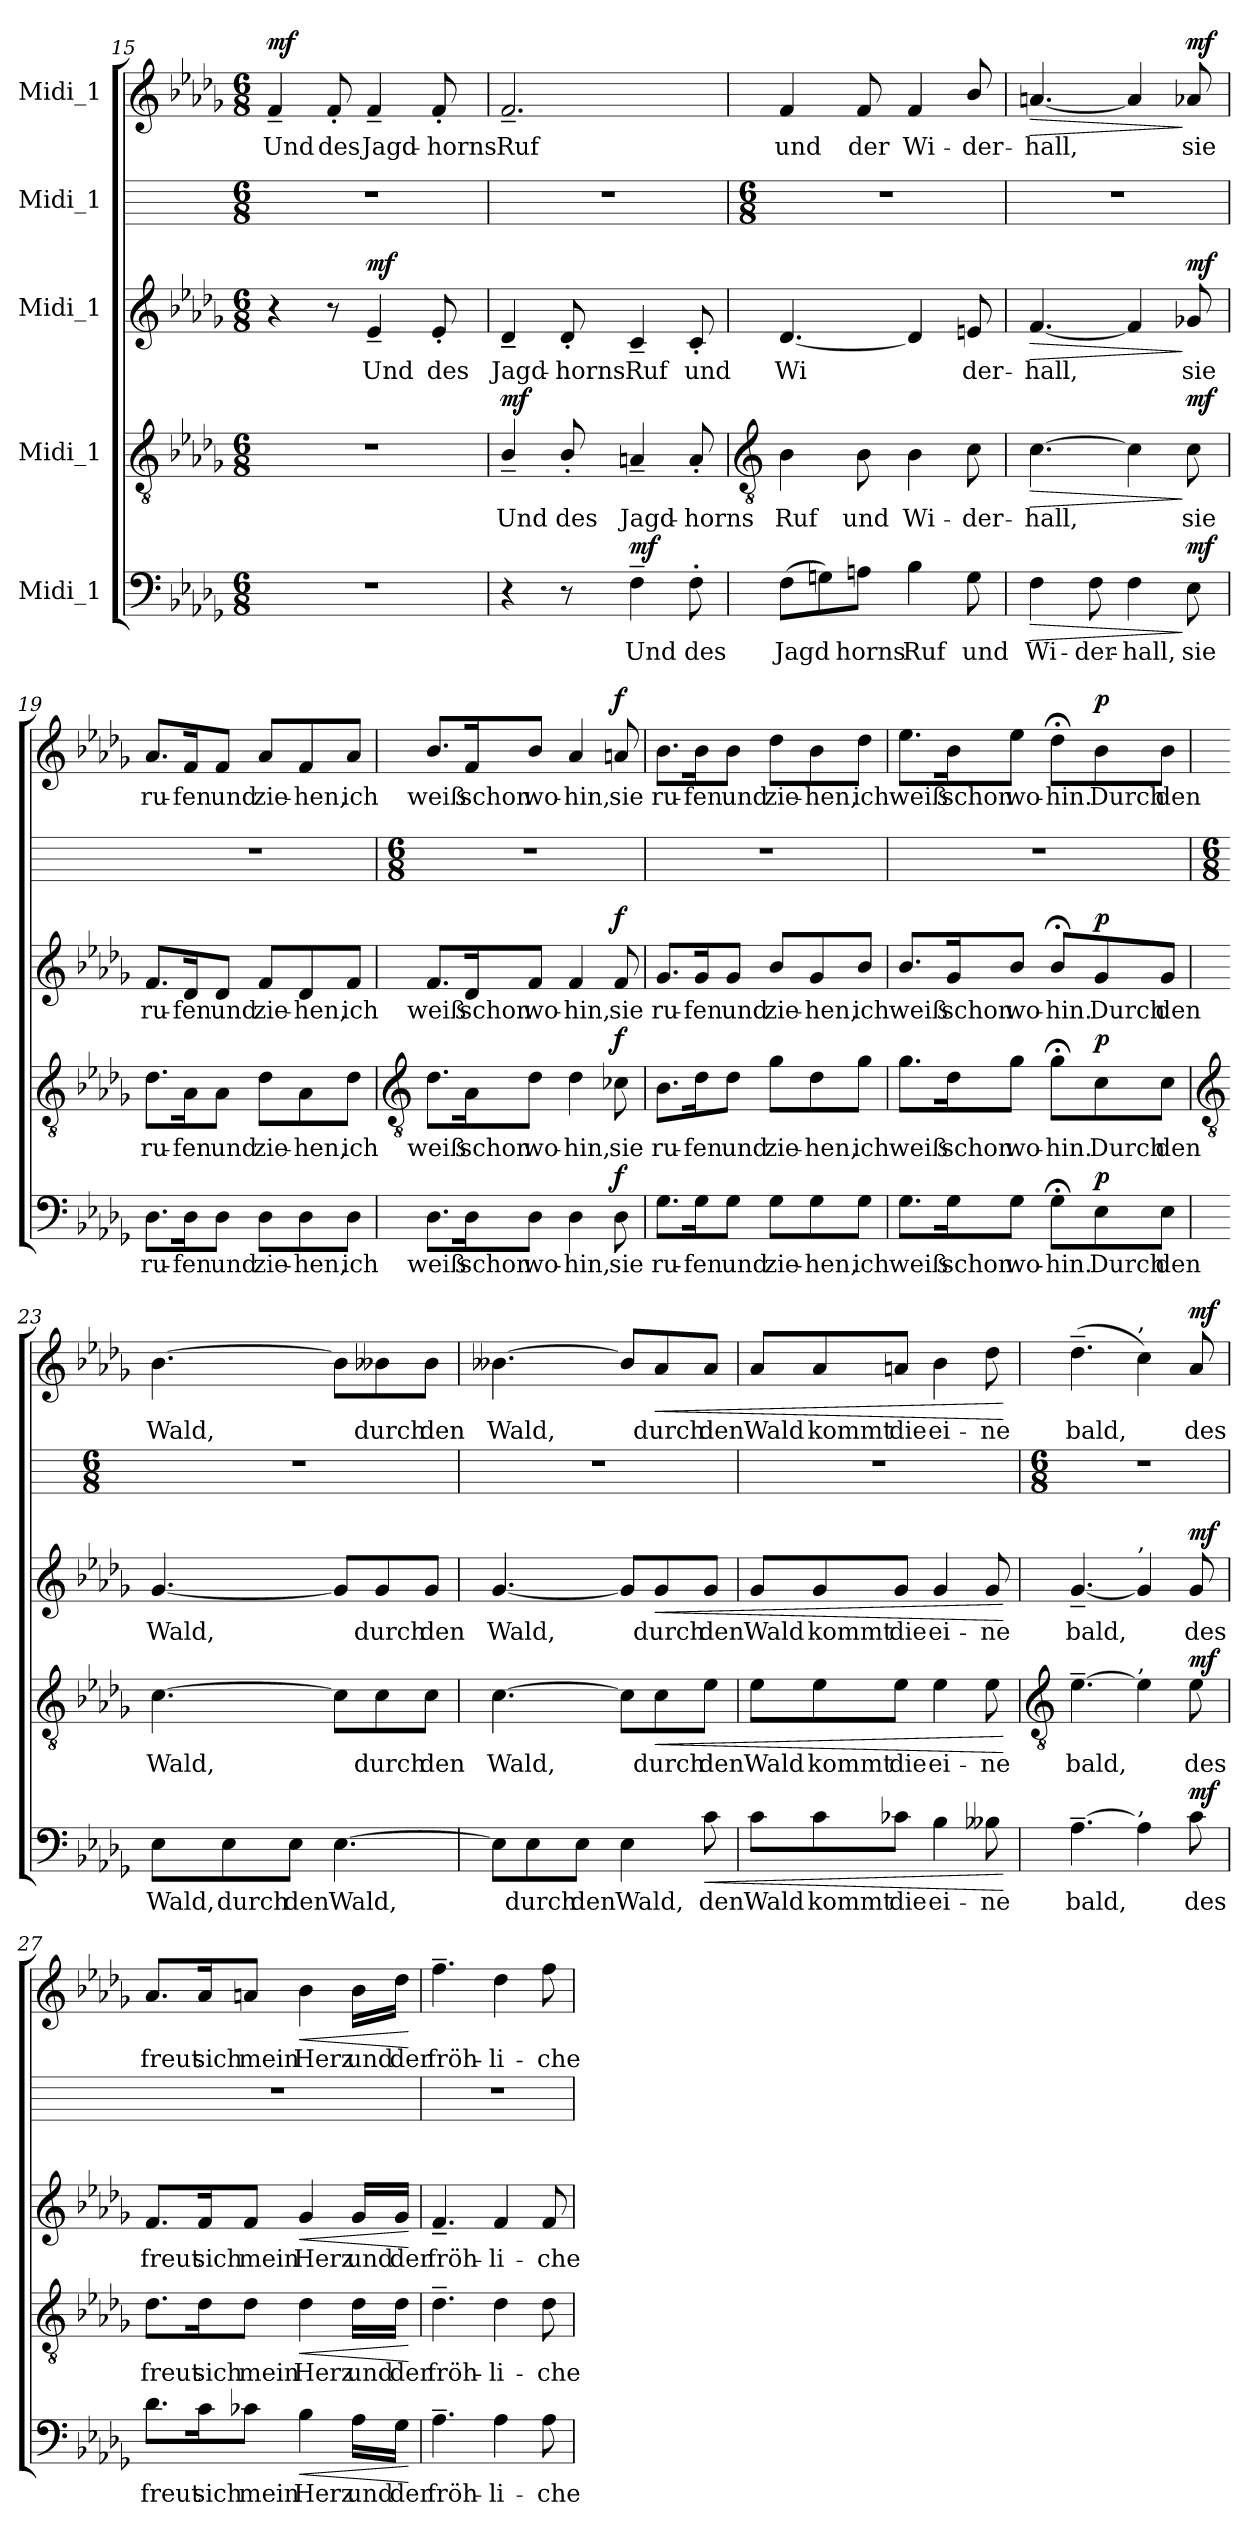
**kern	**text	**dynam	**kern	**text	**dynam	**kern	**text	**dynam	**kern	**kern	**text	**dynam
*part5	*part5	*part5	*part4	*part4	*part4	*part3	*part3	*part3	*part2	*part1	*part1	*part1
*staff5	*staff5	*staff5	*staff4	*staff4	*staff4	*staff3	*staff3	*staff3	*staff2	*staff1	*staff1	*staff1
*I"Midi_1	*	*	*I"Midi_1	*	*	*I"Midi_1	*	*	*I"Midi_1	*I"Midi_1	*	*
*clefF4	*	*	*clefGv2	*	*	*clefG2	*	*	*	*clefG2	*	*
*k[b-e-a-d-g-]	*	*	*k[b-e-a-d-g-]	*	*	*k[b-e-a-d-g-]	*	*	*	*k[b-e-a-d-g-]	*	*
*D-:	*	*	*D-:	*	*	*D-:	*	*	*	*D-:	*	*
*M6/8	*	*	*M6/8	*	*	*M6/8	*	*	*M6/8	*M6/8	*	*
=15	=15	=15	=15	=15	=15	=15	=15	=15	=15	=15	=15	=15
!LO:N:vis=1	!	!	!LO:N:vis=1	!	!	!	!	!	!	!	!LO:LY:b	!LO:DY:a
2.r	.	.	2.r	.	.	4r	.	.	2.r	4f~	Und	mf
!	!	!	!	!	!	!	!	!	!	!	!LO:LY:b	!
.	.	.	.	.	.	8r	.	.	.	8f'	des	.
!	!	!	!	!	!	!	!LO:LY:b	!LO:DY:a	!	!	!LO:LY:b	!
.	.	.	.	.	.	4e-~	Und	mf	.	4f~	Jagd-	.
!	!	!	!	!	!	!	!LO:LY:b	!	!	!	!LO:LY:b	!
.	.	.	.	.	.	8e-'	des	.	.	8f'	-horns	.
=16	=16	=16	=16	=16	=16	=16	=16	=16	=16	=16	=16	=16
!	!	!	!	!LO:LY:b	!LO:DY:a	!	!LO:LY:b	!	!	!	!LO:LY:b	!
4r	.	.	4B-~/	Und	mf	4d-~	Jagd-	.	2.r	2.f~	Ruf	.
!	!	!	!	!LO:LY:b	!	!	!LO:LY:b	!	!	!	!	!
8r	.	.	8B-'/	des	.	8d-'	-horns	.	.	.	.	.
!	!LO:LY:b	!LO:DY:a	!	!LO:LY:b	!	!	!LO:LY:b	!	!	!	!	!
4F~	Und	mf	4An~	Jagd-	.	4c~	Ruf	.	.	.	.	.
!	!LO:LY:b	!	!	!LO:LY:b	!	!	!LO:LY:b	!	!	!	!	!
8F'	des	.	8A'	-horns	.	8c'	und	.	.	.	.	.
!!LO:LB:g=z
=17	=17	=17	=17	=17	=17	=17	=17	=17	=17	=17	=17	=17
*	*	*	*clefGv2	*	*	*	*	*	*	*	*	*
*	*	*	*	*	*	*	*	*	*M6/8	*	*	*
!	!LO:LY:b	!	!	!LO:LY:b	!	!	!LO:LY:b	!	!	!	!LO:LY:b	!
(>8F\L	Jagd	.	4B-	Ruf	.	[4.d-	Wi	.	2.r	4f	und	.
8Gn\)	.	.	.	.	.	.	.	.	.	.	.	.
!	!LO:LY:b	!	!	!LO:LY:b	!	!	!	!	!	!	!LO:LY:b	!
8An\J	horns	.	8B-	und	.	.	.	.	.	8f	der	.
!	!LO:LY:b	!	!	!LO:LY:b	!	!	!	!	!	!	!LO:LY:b	!
4B-	Ruf	.	4B-	Wi-	.	4d-]	.	.	.	4f	Wi-	.
!	!LO:LY:b	!	!	!LO:LY:b	!	!	!LO:LY:b	!	!	!	!LO:LY:b	!
8G	und	.	8c	-der-	.	8en	der-	.	.	8b-/	-der-	.
=18	=18	=18	=18	=18	=18	=18	=18	=18	=18	=18	=18	=18
!	!LO:LY:b	!LO:HP:b	!	!LO:LY:b	!LO:HP:b	!	!LO:LY:b	!LO:HP:b	!	!	!LO:LY:b	!LO:HP:b
4F	Wi-	>	[4.c	-hall,	>	[4.f	-hall,	>	2.r	[4.an	-hall,	>
!	!LO:LY:b	!	!	!	!	!	!	!	!	!	!	!
8F	-der-	.	.	.	.	.	.	.	.	.	.	.
!	!LO:LY:b	!	!	!	!	!	!	!	!	!	!	!
4F	-hall,	.	4c]	.	.	4f]	.	.	.	4a]	.	.
!	!LO:LY:b	!LO:DY:n=1:a	!	!LO:LY:b	!LO:DY:n=1:a	!	!LO:LY:b	!LO:DY:n=1:a	!	!	!LO:LY:b	!LO:DY:n=1:a
8E-	sie	] mf	8c	sie	] mf	8g-X	sie	] mf	.	8a-X	sie	] mf
=19	=19	=19	=19	=19	=19	=19	=19	=19	=19	=19	=19	=19
!	!LO:LY:b	!	!	!LO:LY:b	!	!	!LO:LY:b	!	!	!	!LO:LY:b	!
8.D-\L	ru-	.	8.d-\L	ru-	.	8.f/L	ru-	.	2.r	8.a-/L	ru-	.
!	!LO:LY:b	!	!	!LO:LY:b	!	!	!LO:LY:b	!	!	!	!LO:LY:b	!
16D-\K	-fen	.	16A-\K	-fen	.	16d-/K	-fen	.	.	16f/K	-fen	.
!	!LO:LY:b	!	!	!LO:LY:b	!	!	!LO:LY:b	!	!	!	!LO:LY:b	!
8D-\J	und	.	8A-\J	und	.	8d-/J	und	.	.	8f/J	und	.
!	!LO:LY:b	!	!	!LO:LY:b	!	!	!LO:LY:b	!	!	!	!LO:LY:b	!
8D-\L	zie-	.	8d-\L	zie-	.	8f/L	zie-	.	.	8a-/L	zie-	.
!	!LO:LY:b	!	!	!LO:LY:b	!	!	!LO:LY:b	!	!	!	!LO:LY:b	!
8D-\	-hen,	.	8A-\	-hen,	.	8d-/	-hen,	.	.	8f/	-hen,	.
!	!LO:LY:b	!	!	!LO:LY:b	!	!	!LO:LY:b	!	!	!	!LO:LY:b	!
8D-\J	ich	.	8d-\J	ich	.	8f/J	ich	.	.	8a-/J	ich	.
!!LO:LB:g=z
=20	=20	=20	=20	=20	=20	=20	=20	=20	=20	=20	=20	=20
*	*	*	*clefGv2	*	*	*	*	*	*	*	*	*
*	*	*	*	*	*	*	*	*	*M6/8	*	*	*
!	!LO:LY:b	!	!	!LO:LY:b	!	!	!LO:LY:b	!	!	!	!LO:LY:b	!
8.D-\L	weiß	.	8.d-\L	weiß	.	8.f/L	weiß	.	2.r	8.b-/L	weiß	.
!	!LO:LY:b	!	!	!LO:LY:b	!	!	!LO:LY:b	!	!	!	!LO:LY:b	!
16D-\K	schon	.	16A-\K	schon	.	16d-/K	schon	.	.	16f/K	schon	.
!	!LO:LY:b	!	!	!LO:LY:b	!	!	!LO:LY:b	!	!	!	!LO:LY:b	!
8D-\J	wo-	.	8d-\J	wo-	.	8f/J	wo-	.	.	8b-/J	wo-	.
!	!LO:LY:b	!	!	!LO:LY:b	!	!	!LO:LY:b	!	!	!	!LO:LY:b	!
4D-	-hin,	.	4d-	-hin,	.	4f	-hin,	.	.	4a-	-hin,	.
!	!LO:LY:b	!LO:DY:a	!	!LO:LY:b	!LO:DY:a	!	!LO:LY:b	!LO:DY:a	!	!	!LO:LY:b	!LO:DY:a
8D-	sie	f	8c-X	sie	f	8f	sie	f	.	8an	sie	f
=21	=21	=21	=21	=21	=21	=21	=21	=21	=21	=21	=21	=21
!	!LO:LY:b	!	!	!LO:LY:b	!	!	!LO:LY:b	!	!	!	!LO:LY:b	!
8.G-\L	ru-	.	8.B-\L	ru-	.	8.g-/L	ru-	.	2.r	8.b-\L	ru-	.
!	!LO:LY:b	!	!	!LO:LY:b	!	!	!LO:LY:b	!	!	!	!LO:LY:b	!
16G-\K	-fen	.	16d-\K	-fen	.	16g-/K	-fen	.	.	16b-\K	-fen	.
!	!LO:LY:b	!	!	!LO:LY:b	!	!	!LO:LY:b	!	!	!	!LO:LY:b	!
8G-\J	und	.	8d-\J	und	.	8g-/J	und	.	.	8b-\J	und	.
!	!LO:LY:b	!	!	!LO:LY:b	!	!	!LO:LY:b	!	!	!	!LO:LY:b	!
8G-\L	zie-	.	8g-\L	zie-	.	8b-/L	zie-	.	.	8dd-\L	zie-	.
!	!LO:LY:b	!	!	!LO:LY:b	!	!	!LO:LY:b	!	!	!	!LO:LY:b	!
8G-\	-hen,	.	8d-\	-hen,	.	8g-/	-hen,	.	.	8b-\	-hen,	.
!	!LO:LY:b	!	!	!LO:LY:b	!	!	!LO:LY:b	!	!	!	!LO:LY:b	!
8G-\J	ich	.	8g-\J	ich	.	8b-/J	ich	.	.	8dd-\J	ich	.
=22	=22	=22	=22	=22	=22	=22	=22	=22	=22	=22	=22	=22
!	!LO:LY:b	!	!	!LO:LY:b	!	!	!LO:LY:b	!	!	!	!LO:LY:b	!
8.G-\L	weiß	.	8.g-\L	weiß	.	8.b-/L	weiß	.	2.r	8.ee-\L	weiß	.
!	!LO:LY:b	!	!	!LO:LY:b	!	!	!LO:LY:b	!	!	!	!LO:LY:b	!
16G-\K	schon	.	16d-\K	schon	.	16g-/K	schon	.	.	16b-\K	schon	.
!	!LO:LY:b	!	!	!LO:LY:b	!	!	!LO:LY:b	!	!	!	!LO:LY:b	!
8G-\J	wo-	.	8g-\J	wo-	.	8b-/J	wo-	.	.	8ee-\J	wo-	.
!	!LO:LY:b	!	!	!LO:LY:b	!	!	!LO:LY:b	!	!	!	!LO:LY:b	!
8G-;<\L	-hin.	.	8g-;<\L	-hin.	.	8b-;</L	-hin.	.	.	8dd-;<\L	-hin.	.
!	!LO:LY:b	!LO:DY:a	!	!LO:LY:b	!LO:DY:a	!	!LO:LY:b	!LO:DY:a	!	!	!LO:LY:b	!LO:DY:a
8E-\	Durch	p	8c\	Durch	p	8g-/	Durch	p	.	8b-\	Durch	p
!	!LO:LY:b	!	!	!LO:LY:b	!	!	!LO:LY:b	!	!	!	!LO:LY:b	!
8E-\J	den	.	8c\J	den	.	8g-/J	den	.	.	8b-\J	den	.
!!LO:LB:g=z
=23	=23	=23	=23	=23	=23	=23	=23	=23	=23	=23	=23	=23
*	*	*	*clefGv2	*	*	*	*	*	*	*	*	*
*	*	*	*	*	*	*	*	*	*M6/8	*	*	*
!	!LO:LY:b	!	!	!LO:LY:b	!	!	!LO:LY:b	!	!	!	!LO:LY:b	!
8E-\L	Wald,	.	[4.c	Wald,	.	[4.g-	Wald,	.	2.r	[4.b-	Wald,	.
!	!LO:LY:b	!	!	!	!	!	!	!	!	!	!	!
8E-\	durch	.	.	.	.	.	.	.	.	.	.	.
!	!LO:LY:b	!	!	!	!	!	!	!	!	!	!	!
8E-\J	den	.	.	.	.	.	.	.	.	.	.	.
!	!LO:LY:b	!	!	!	!	!	!	!	!	!	!	!
[4.E-	Wald,	.	8c\L]	.	.	8g-/L]	.	.	.	8b-\L]	.	.
!	!	!	!	!LO:LY:b	!	!	!LO:LY:b	!	!	!	!LO:LY:b	!
.	.	.	8c\	durch	.	8g-/	durch	.	.	8b--X\	durch	.
!	!	!	!	!LO:LY:b	!	!	!LO:LY:b	!	!	!	!LO:LY:b	!
.	.	.	8c\J	den	.	8g-/J	den	.	.	8b--\J	den	.
=24	=24	=24	=24	=24	=24	=24	=24	=24	=24	=24	=24	=24
!	!	!	!	!LO:LY:b	!	!	!LO:LY:b	!	!	!	!LO:LY:b	!
8E-\L]	.	.	[4.c	Wald,	.	[4.g-	Wald,	.	2.r	[4.b--X	Wald,	.
!	!LO:LY:b	!	!	!	!	!	!	!	!	!	!	!
8E-\	durch	.	.	.	.	.	.	.	.	.	.	.
!	!LO:LY:b	!	!	!	!	!	!	!	!	!	!	!
8E-\J	den	.	.	.	.	.	.	.	.	.	.	.
!	!LO:LY:b	!	!	!	!	!	!	!	!	!	!	!
4E-	Wald,	.	8c\L]	.	.	8g-/L]	.	.	.	8b--/L]	.	.
!	!	!	!	!LO:LY:b	!LO:HP:b	!	!LO:LY:b	!LO:HP:b	!	!	!LO:LY:b	!LO:HP:b
.	.	.	8c\	durch	<	8g-/	durch	<	.	8a-/	durch	<
!	!LO:LY:b	!LO:HP:b	!	!LO:LY:b	!	!	!LO:LY:b	!	!	!	!LO:LY:b	!
8c	den	<	8e-\J	den	.	8g-/J	den	.	.	8a-/J	den	.
=25	=25	=25	=25	=25	=25	=25	=25	=25	=25	=25	=25	=25
!	!LO:LY:b	!	!	!LO:LY:b	!	!	!LO:LY:b	!	!	!	!LO:LY:b	!
8c\L	Wald	.	8e-\L	Wald	.	8g-/L	Wald	.	2.r	8a-/L	Wald	.
!	!LO:LY:b	!	!	!LO:LY:b	!	!	!LO:LY:b	!	!	!	!LO:LY:b	!
8c\	kommt	.	8e-\	kommt	.	8g-/	kommt	.	.	8a-/	kommt	.
!	!LO:LY:b	!	!	!LO:LY:b	!	!	!LO:LY:b	!	!	!	!LO:LY:b	!
8c-X\J	die	.	8e-\J	die	.	8g-/J	die	.	.	8an/J	die	.
!	!LO:LY:b	!	!	!LO:LY:b	!	!	!LO:LY:b	!	!	!	!LO:LY:b	!
4B-	ei-	.	4e-	ei-	.	4g-	ei-	.	.	4b-	ei-	.
!	!LO:LY:b	!	!	!LO:LY:b	!	!	!LO:LY:b	!	!	!	!LO:LY:b	!
8B--X	-ne	.	8e-	-ne	.	8g-	-ne	.	.	8dd-	-ne	.
.	.	[	.	.	[	.	.	[	.	.	.	[
!!LO:LB:g=z
=26	=26	=26	=26	=26	=26	=26	=26	=26	=26	=26	=26	=26
*	*	*	*clefGv2	*	*	*	*	*	*	*	*	*
*	*	*	*	*	*	*	*	*	*M6/8	*	*	*
!	!LO:LY:b	!	!	!LO:LY:b	!	!	!LO:LY:b	!	!	!	!LO:LY:b	!
[4.A-~	bald,	.	[4.e-~	bald,	.	[4.g-~	bald,	.	2.r	(>4.dd-~	bald,	.
!	!	!	!	!	!	!	!	!	!	!LO:TX:a:t=,	!	!
!	!	!	!	!	!	!LO:TX:a:t=,	!	!	!	!	!	!
!	!	!	!LO:TX:a:t=,	!	!	!	!	!	!	!	!	!
!LO:TX:a:t=,	!	!	!	!	!	!	!	!	!	!	!	!
4A-]	.	.	4e-]	.	.	4g-]	.	.	.	4cc)	.	.
!	!LO:LY:b	!LO:DY:a	!	!LO:LY:b	!LO:DY:a	!	!LO:LY:b	!LO:DY:a	!	!	!LO:LY:b	!LO:DY:a
8c	des	mf	8e-	des	mf	8g-	des	mf	.	8a-	des	mf
=27	=27	=27	=27	=27	=27	=27	=27	=27	=27	=27	=27	=27
!	!LO:LY:b	!	!	!LO:LY:b	!	!	!LO:LY:b	!	!	!	!LO:LY:b	!
8.d-\L	freut	.	8.d-\L	freut	.	8.f/L	freut	.	2.r	8.a-/L	freut	.
!	!LO:LY:b	!	!	!LO:LY:b	!	!	!LO:LY:b	!	!	!	!LO:LY:b	!
16c\K	sich	.	16d-\K	sich	.	16f/K	sich	.	.	16a-/K	sich	.
!	!LO:LY:b	!	!	!LO:LY:b	!	!	!LO:LY:b	!	!	!	!LO:LY:b	!
8c-X\J	mein	.	8d-\J	mein	.	8f/J	mein	.	.	8an/J	mein	.
!	!LO:LY:b	!LO:HP:b	!	!LO:LY:b	!LO:HP:b	!	!LO:LY:b	!LO:HP:b	!	!	!LO:LY:b	!LO:HP:b
4B-	Herz	<	4d-	Herz	<	4g-	Herz	<	.	4b-	Herz	<
!	!LO:LY:b	!	!	!LO:LY:b	!	!	!LO:LY:b	!	!	!	!LO:LY:b	!
16A-\LL	und	.	16d-\LL	und	.	16g-/LL	und	.	.	16b-\LL	und	.
!	!LO:LY:b	!	!	!LO:LY:b	!	!	!LO:LY:b	!	!	!	!LO:LY:b	!
16G-\JJ	der	.	16d-\JJ	der	.	16g-/JJ	der	.	.	16dd-\JJ	der	.
.	.	[	.	.	[	.	.	[	.	.	.	[
=28	=28	=28	=28	=28	=28	=28	=28	=28	=28	=28	=28	=28
!	!LO:LY:b	!	!	!LO:LY:b	!	!	!LO:LY:b	!	!	!	!LO:LY:b	!
4.A-~	fröh-	.	4.d-~	fröh-	.	4.f~	fröh-	.	2.r	4.ff~	fröh-	.
!	!LO:LY:b	!	!	!LO:LY:b	!	!	!LO:LY:b	!	!	!	!LO:LY:b	!
4A-	-li-	.	4d-	-li-	.	4f	-li-	.	.	4dd-	-li-	.
!	!LO:LY:b	!	!	!LO:LY:b	!	!	!LO:LY:b	!	!	!	!LO:LY:b	!
8A-	-che	.	8d-	-che	.	8f	-che	.	.	8ff	-che	.
=	=	=	=	=	=	=	=	=	=	=	=	=
*-	*-	*-	*-	*-	*-	*-	*-	*-	*-	*-	*-	*-
